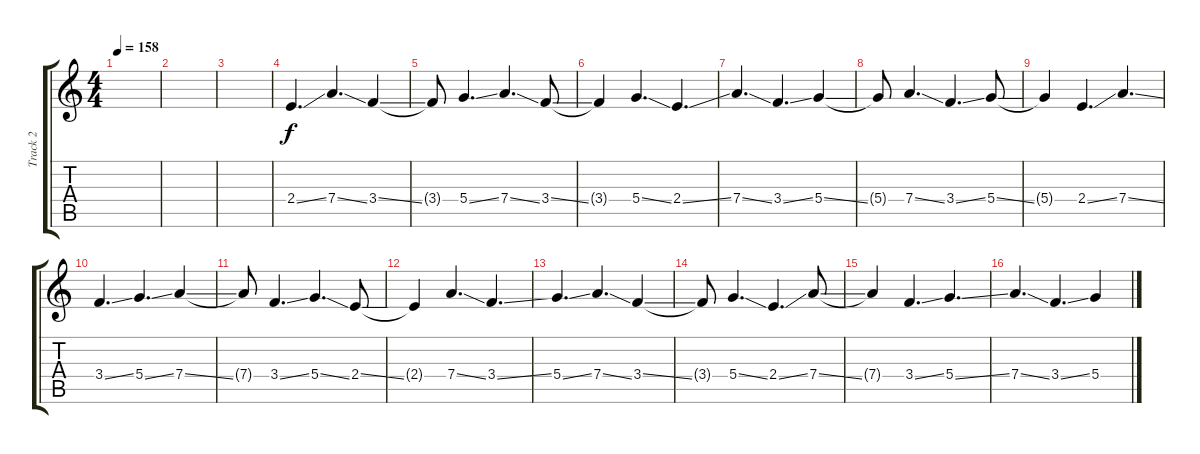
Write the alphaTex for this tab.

\track ("Track 2" "Track 2") {instrument distortionguitar}
\staff {score tabs}
\tuning (E4 B3 G3 D3 A2 D2) {hide}
\ts (4 4)
\tempo 158
\clef g2
\ks c
|
|
|
2.4{ss}.4{d instrument electricguitarclean} 7.4{ss}.4{d} 3.4{ss}.4 |
3.4{t}.8 5.4{ss}.4{d} 7.4{ss}.4{d} 3.4{ss}.8 |
3.4{t}.4 5.4{ss}.4{d} 2.4{ss}.4{d} |
7.4{ss}.4{d} 3.4{ss}.4{d} 5.4{ss}.4 |
5.4{t}.8 7.4{ss}.4{d} 3.4{ss}.4{d} 5.4{ss}.8 |
5.4{t}.4 2.4{ss}.4{d} 7.4{ss}.4{d} |
3.4{ss}.4{d} 5.4{ss}.4{d} 7.4{ss}.4 |
7.4{t}.8 3.4{ss}.4{d} 5.4{ss}.4{d} 2.4{ss}.8 |
2.4{t}.4 7.4{ss}.4{d} 3.4{ss}.4{d} |
5.4{ss}.4{d} 7.4{ss}.4{d} 3.4{ss}.4 |
3.4{t}.8 5.4{ss}.4{d} 2.4{ss}.4{d} 7.4{ss}.8 |
7.4{t}.4 3.4{ss}.4{d} 5.4{ss}.4{d} |
7.4{ss}.4{d} 3.4{ss}.4{d} 5.4{ss}.4
